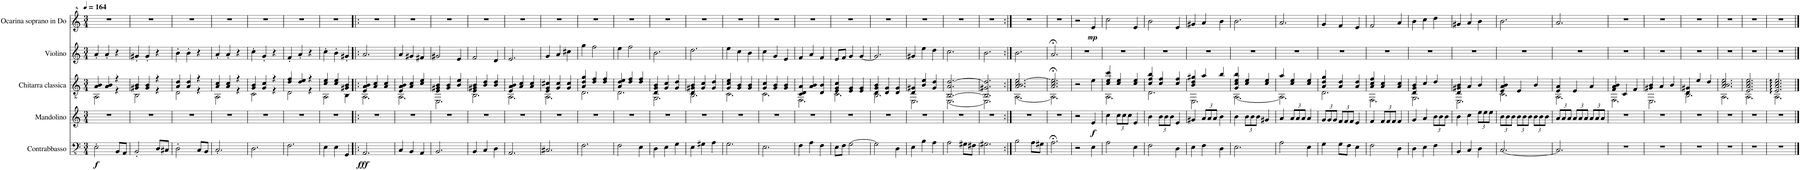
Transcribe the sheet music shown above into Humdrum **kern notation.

**kern	**dynam	**kern	**dynam	**kern	**kern	**kern	**dynam
*part5	*part5	*part4	*part4	*part3	*part2	*part1	*part1
*staff5	*staff5	*staff4	*staff4	*staff3	*staff2	*staff1	*staff1
*I"Contrabbasso	*	*I"Mandolino	*	*I"Chitarra classica	*I"Violino	*I"Ocarina soprano in Do	*
*I'Cb.	*	*I'Mnd.	*	*I'Chit. cl.	*I'Vln.	*I'Ocr. s. Do	*
*clefFv4	*	*clefG2	*	*clefGv2	*clefG2	*clefG^2	*
*Trd7c12	*	*	*	*	*	*	*
*k[]	*	*k[]	*	*k[]	*k[]	*k[]	*
*M3/4	*	*M3/4	*	*M3/4	*M3/4	*M3/4	*
*MM164	*	*MM164	*	*MM164	*MM164	*MM164	*
=1	=1	=1	=1	=1	=1	=1	=1
*	*	*	*	*^	*	*	*
!	!LO:DY:b	!	!	!	!	!	!	!
2EE'\	f	2.r	.	4A/ 4B/	2AA\	4a'/	2.r	.
.	.	.	.	4A/ 4B/	.	4a'/	.	.
8BBB/L	.	.	.	4r	4r	4r	.	.
8AAA/J	.	.	.	.	.	.	.	.
=2	=2	=2	=2	=2	=2	=2	=2	=2
2BBB'/	.	2.r	.	4G#X/ 4B/	2BB\	4g#X'/	2.r	.
.	.	.	.	4G#/ 4B/	.	4g#'/	.	.
8DD/L	.	.	.	4r	4r	4r	.	.
8CC#X/J	.	.	.	.	.	.	.	.
=3	=3	=3	=3	=3	=3	=3	=3	=3
2DD'\	.	2.r	.	4A/ 4d/	2D\	4b'\	2.r	.
.	.	.	.	4A/ 4d/	.	4b'\	.	.
8CC/L	.	.	.	4r	4r	4r	.	.
8BBB/J	.	.	.	.	.	.	.	.
=4	=4	=4	=4	=4	=4	=4	=4	=4
2.CC'/	.	2.r	.	4A/ 4c/	2AA\	4a'/	2.r	.
.	.	.	.	4A/ 4c/	.	4a'/	.	.
.	.	.	.	4r	4r	4r	.	.
=5	=5	=5	=5	=5	=5	=5	=5	=5
2.DD\	.	2.r	.	4G/ 4B/	2C\	4cc'\	2.r	.
.	.	.	.	4G/ 4c/	.	4g'/	.	.
.	.	.	.	4r	4r	4r	.	.
=6	=6	=6	=6	=6	=6	=6	=6	=6
2.FF\	.	2.r	.	4d/ 4f/	2D\	4f'/	2.r	.
.	.	.	.	4d/ 4e/	.	4a'/	.	.
.	.	.	.	4r	4r	4r	.	.
=7	=7	=7	=7	=7	=7	=7	=7	=7
4EE\	.	2.r	.	4c/ 4e/	2AA\	4cc'\	2.r	.
4EE\	.	.	.	4c/ 4e/	.	4b'\	.	.
4GGG/	.	.	.	4G#X/ 4B/	4BB\	4g#X'/	.	.
=8!|:	=8!|:	=8!|:	=8!|:	=8!|:	=8!|:	=8!|:	=8!|:	=8!|:
!	!LO:DY:b	!	!	!	!	!	!	!
2.AAA/	fff	2.r	.	4E/ 4A/ 4B/	2.AA\	2.a/	2.r	.
.	.	.	.	4A/ 4c/	.	.	.	.
.	.	.	.	4A/ 4c/	.	.	.	.
=9	=9	=9	=9	=9	=9	=9	=9	=9
4CC/	.	2.r	.	4E/ 4A/ 4B/	2.AA\	4a/	2.r	.
4BBB/	.	.	.	4A/ 4c/	.	4g#X/	.	.
4AAA/	.	.	.	4c/ 4e/	.	4f#X/	.	.
=10	=10	=10	=10	=10	=10	=10	=10	=10
2.BBB/	.	2.r	.	4E/ 4G#X/ 4B/	2.EE\	2g#X/	2.r	.
.	.	.	.	4G#/ 4B/	.	.	.	.
.	.	.	.	4B/ 4e/	.	4e/	.	.
=11	=11	=11	=11	=11	=11	=11	=11	=11
4BBB/	.	2.r	.	4E/ 4G#X/ 4B/	2.BB\	2f/	2.r	.
4CC/	.	.	.	4B/ 4d/	.	.	.	.
4DD\	.	.	.	4B/ 4d/	.	4d/	.	.
=12	=12	=12	=12	=12	=12	=12	=12	=12
2.AAA/	.	2.r	.	4E/ 4A/ 4B/	2.AA\	2.e/	2.r	.
.	.	.	.	4A/ 4c/	.	.	.	.
.	.	.	.	4A/ 4c/	.	.	.	.
=13	=13	=13	=13	=13	=13	=13	=13	=13
2.CC#X/	.	2.r	.	4E/ 4G/ 4c#X/	2.AA\	4g/	2.r	.
.	.	.	.	4G/ 4c#/	.	4a/	.	.
.	.	.	.	4G/ 4c#/	.	4cc#X\	.	.
=14	=14	=14	=14	=14	=14	=14	=14	=14
2.FF\	.	2.r	.	4A/ 4d/ 4g/	2.D\	4gg\	2.r	.
.	.	.	.	4d/ 4f/	.	2ff\	.	.
.	.	.	.	4d/ 4f/	.	.	.	.
=15	=15	=15	=15	=15	=15	=15	=15	=15
2FF\	.	2.r	.	4A/ 4d/ 4e/	2.D\	4ee\	2.r	.
.	.	.	.	4d/ 4f/	.	2ff\	.	.
4EE\	.	.	.	4d/ 4f/	.	.	.	.
=16	=16	=16	=16	=16	=16	=16	=16	=16
4DD\	.	2.r	.	4D/ 4G/ 4B/	2.GG\	2.b\	2.r	.
4EE\	.	.	.	4G/ 4c/	.	.	.	.
4GG\	.	.	.	4G/ 4d/	.	.	.	.
=17	=17	=17	=17	=17	=17	=17	=17	=17
4EE\	.	2.r	.	4D/ 4G#X/ 4B/	2.BB\	2.dd\	2.r	.
4GG#X\	.	.	.	4G#/ 4c/	.	.	.	.
4AA\	.	.	.	4G#/ 4d/	.	.	.	.
=18	=18	=18	=18	=18	=18	=18	=18	=18
2.GG\	.	2.r	.	4G/ 4c/ 4e/	2.C\	4ee\	2.r	.
.	.	.	.	4G/ 4B/	.	4cc\	.	.
.	.	.	.	4G/ 4B/	.	4b\	.	.
=19	=19	=19	=19	=19	=19	=19	=19	=19
2.EE\	.	2.r	.	4G/ 4c/	2.C\	4cc\	2.r	.
.	.	.	.	4G/ 4B/	.	4g/	.	.
.	.	.	.	4G/ 4B/	.	4e/	.	.
=20	=20	=20	=20	=20	=20	=20	=20	=20
4FF\	.	2.r	.	4C/ 4D/ 4A/	2.FF\	4f/	2.r	.
4AA\	.	.	.	4A/ 4B/	.	4a/	.	.
4FF\	.	.	.	4D/ 4B/	.	4f/	.	.
=21	=21	=21	=21	=21	=21	=21	=21	=21
8EE\L	.	2.r	.	4E/ 4G/ 4c/	2.C\	8e/L	2.r	.
8FF\J	.	.	.	.	.	8f/J	.	.
[2GG\	.	.	.	4E/ 4G/	.	4g/	.	.
.	.	.	.	4E/ 4G/	.	[4g/	.	.
=22	=22	=22	=22	=22	=22	=22	=22	=22
2GG\]	.	2.r	.	4D/ 4G/ 4B/	2.BB\	2.g/]	2.r	.
.	.	.	.	4D/ 4G/	.	.	.	.
4DD\	.	.	.	4D/ 4G/	.	.	.	.
=23	=23	=23	=23	=23	=23	=23	=23	=23
4EE\	.	2.r	.	4D/ 4G#X/	2.EE\	4g#X/	2.r	.
4BB\	.	.	.	4B/ 4e/	.	4ee\	.	.
4AA\	.	.	.	4G#/ 4d/	.	4dd\	.	.
=24	=24	=24	=24	=24	=24	=24	=24	=24
2AA\	.	2.r	.	[2.BB/ 2.A/ [2.d/	[2.EE\	2.cc\	2.r	.
8GG#X\L	.	.	.	.	.	.	.	.
8FF#X\J	.	.	.	.	.	.	.	.
=25	=25	=25	=25	=25	=25	=25	=25	=25
2.GG#X\	.	2.r	.	2.BB/] 2.G#X/ 2.d/]	2.EE\]	2.b\	2.r	.
=26:|!	=26:|!	=26:|!	=26:|!	=26:|!	=26:|!	=26:|!	=26:|!	=26:|!
2BB\	.	2.r	.	2.A/ 2.B/ 2.c/ [2.e/	[2.AA\	2.b\	2.r	.
8AA\L	.	.	.	.	.	.	.	.
8GG#X\J	.	.	.	.	.	.	.	.
=27	=27	=27	=27	=27	=27	=27	=27	=27
2.AA;<\	.	2.r	.	2.A/;< 2.c/;< 2.e/];<	2.AA\]	2.a;</	2.r	.
*	*	*	*	*v	*v	*	*	*
=28	=28	=28	=28	=28	=28	=28	=28
2r	.	2r	.	2r	2.r	2r	.
!	!	!	!LO:DY:b	!	!	!	!LO:DY:b
4EE\	.	4e/	f	4e\	.	4ee/	mp
=29	=29	=29	=29	=29	=29	=29	=29
*	*	*	*	*^	*	*	*
2AA\	.	4cc\	.	4c/ 4e/ 4cc/	2.AA\	2.r	2ccc\	.
*	*	*Xbrackettup	*	*	*	*	*	*
.	.	12cc\L	.	4c/ 4e/	.	.	.	.
.	.	12cc\	.	.	.	.	.	.
.	.	12cc\J	.	.	.	.	.	.
4EE\	.	4e/	.	4c/ 4e/	.	.	4ee/	.
=30	=30	=30	=30	=30	=30	=30	=30	=30
2FF\	.	4b\	.	4c/ 4f/ 4b/	2.D\	2.r	2bb\	.
.	.	12b\L	.	4c/ 4f/	.	.	.	.
.	.	12b\	.	.	.	.	.	.
.	.	12b\J	.	.	.	.	.	.
4DD\	.	4e/	.	4c/ 4f/	.	.	4ee/	.
=31	=31	=31	=31	=31	=31	=31	=31	=31
4EE\	.	4g#X/	.	4B/ 4d/ 4g#X/	2.EE\	2.r	4gg#X/	.
4FF\	.	12a/L	.	4a/	.	.	4aa/	.
.	.	12a/	.	.	.	.	.	.
.	.	12a/J	.	.	.	.	.	.
4DD\	.	4b\	.	4b/	.	.	4bb\	.
=32	=32	=32	=32	=32	=32	=32	=32	=32
2.EE\	.	4b\	.	4G/ 4c/ 4e/ 4b/	[2.AA\	2.r	2.bb\	.
.	.	12b\L	.	4c/ 4e/	.	.	.	.
.	.	12b\	.	.	.	.	.	.
.	.	12b\J	.	.	.	.	.	.
.	.	4g#X/	.	4c/ 4e/	.	.	.	.
=33	=33	=33	=33	=33	=33	=33	=33	=33
2AA\	.	4a/	.	4a/	2.AA\]	2.r	2.aa/	.
.	.	12a/L	.	4c/ 4e/	.	.	.	.
.	.	12a/	.	.	.	.	.	.
.	.	12a/J	.	.	.	.	.	.
4EE\	.	4a/	.	4c/ 4e/	.	.	.	.
=34	=34	=34	=34	=34	=34	=34	=34	=34
4GG\	.	12g/L	.	4A/ 4d/ 4g/	2.D\	2.r	4gg/	.
.	.	12g/	.	.	.	.	.	.
.	.	12g/J	.	.	.	.	.	.
8GG\L	.	12f/L	.	4A/ 4d/	.	.	4ff/	.
.	.	12f/	.	.	.	.	.	.
8FF\J	.	.	.	.	.	.	.	.
.	.	12f/J	.	.	.	.	.	.
4EE\	.	4e/	.	4A/ 4d/	.	.	4ee/	.
=35	=35	=35	=35	=35	=35	=35	=35	=35
2FF\	.	4f/	.	4A/ 4c/ 4f/	2.FF\	2.r	2ff/	.
.	.	12f/L	.	4A/ 4c/	.	.	.	.
.	.	12f/	.	.	.	.	.	.
.	.	12f/J	.	.	.	.	.	.
4DD\	.	4f/	.	4A/ 4c/	.	.	4aa/	.
=36	=36	=36	=36	=36	=36	=36	=36	=36
4DD\	.	4g/	.	4D/ 4G/ 4B/	2.GG\	2.r	4bb\	.
4EE\	.	4a/	.	4c/	.	.	4ccc\	.
4FF\	.	12b\L	.	4d/	.	.	4ddd\	.
.	.	12b\	.	.	.	.	.	.
.	.	12b\J	.	.	.	.	.	.
=37	=37	=37	=37	=37	=37	=37	=37	=37
4BBB/	.	4b\	.	4D/ 4G#X/ 4B/	2.EE\	2.r	4gg#X/	.
4CC/	.	4cc\	.	4A/	.	.	4aa/	.
4DD\	.	12ee\L	.	4B/	.	.	4bb\	.
.	.	12ee\	.	.	.	.	.	.
.	.	12ee\J	.	.	.	.	.	.
=38	=38	=38	=38	=38	=38	=38	=38	=38
[2.CC/	.	12b\L	.	4E/ 4A/ 4B/	2.C\	2.r	2.bb\	.
.	.	12b\	.	.	.	.	.	.
.	.	12b\J	.	.	.	.	.	.
.	.	12b\L	.	4E/	.	.	.	.
.	.	12b\	.	.	.	.	.	.
.	.	12b\J	.	.	.	.	.	.
.	.	12b\L	.	4B/	.	.	.	.
.	.	12b\	.	.	.	.	.	.
.	.	12b\J	.	.	.	.	.	.
=39	=39	=39	=39	=39	=39	=39	=39	=39
2.CC/]	.	12a/L	.	4E/ 4A/	2.AA\	2.r	2.aa/	.
.	.	12a/	.	.	.	.	.	.
.	.	12a/J	.	.	.	.	.	.
.	.	12a/L	.	4E/	.	.	.	.
.	.	12a/	.	.	.	.	.	.
.	.	12a/J	.	.	.	.	.	.
.	.	12a/L	.	4A/	.	.	.	.
.	.	12a/	.	.	.	.	.	.
.	.	12a/J	.	.	.	.	.	.
=40	=40	=40	=40	=40	=40	=40	=40	=40
2.r	.	2.r	.	4F/ 4A/ 4B/	2.FF\	2.r	2.r	.
.	.	.	.	4C/	.	.	.	.
.	.	.	.	4F/	.	.	.	.
=41	=41	=41	=41	=41	=41	=41	=41	=41
2.r	.	2.r	.	4G#X/ 4B/	2.EE\	2.r	2.r	.
.	.	.	.	4A/	.	.	.	.
.	.	.	.	4B/	.	.	.	.
=42	=42	=42	=42	=42	=42	=42	=42	=42
2.r	.	2.r	.	4D/ 4G#X/	2.BB\	2.r	2.r	.
.	.	.	.	4e/	.	.	.	.
.	.	.	.	4d/	.	.	.	.
=43	=43	=43	=43	=43	=43	=43	=43	=43
2.r	.	2.r	.	2.A/ 2.B/ 2.c/ 2.e/	2.AA\	2.r	2.r	.
=44	=44	=44	=44	=44	=44	=44	=44	=44
2.r	.	2.r	.	2.E/ 2.A/ 2.c/ 2.e/	2.AA\	2.r	2.r	.
=45	=45	=45	=45	=45	=45	=45	=45	=45
2.r	.	2.r	.	2.E/: 2.A/: 2.c/: 2.e/:	2.AA\	2.r	2.r	.
*	*	*	*	*v	*v	*	*	*
==	==	==	==	==	==	==	==
*-	*-	*-	*-	*-	*-	*-	*-
